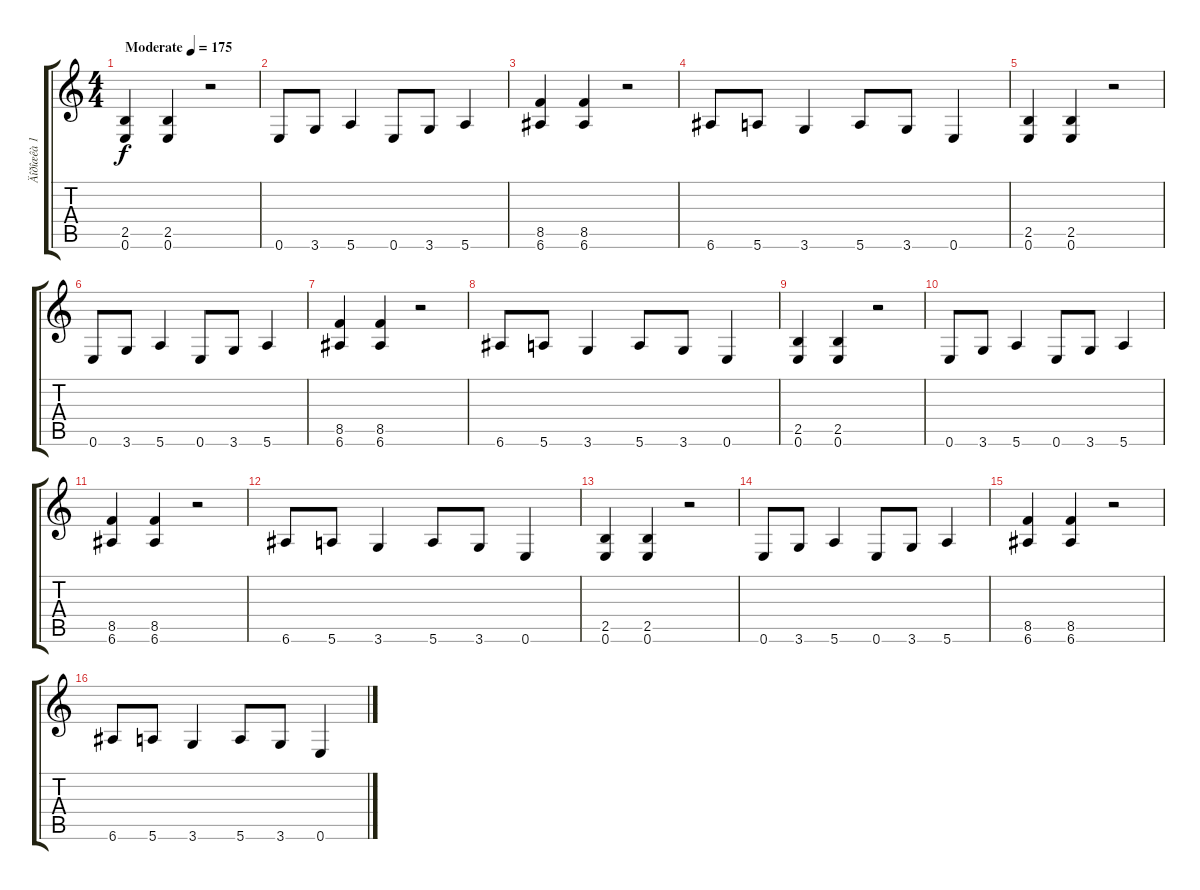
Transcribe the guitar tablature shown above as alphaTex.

\track ("Äîðîæêà 1" "Äîðîæêà 1") {instrument overdrivenguitar}
\staff {score tabs}
\tuning (E4 B3 G3 D3 A2 E2) {hide}
\ts (4 4)
\tempo (175 "Moderate")
\clef g2
\ks c
(2.5 0.6).4{dy f instrument overdrivenguitar} (2.5 0.6).4 r.2 |
0.6.8 3.6.8 5.6.4 0.6.8 3.6.8 5.6.4 |
(8.5 6.6).4 (8.5 6.6).4 r.2 |
6.6.8 5.6.8 3.6.4 5.6.8 3.6.8 0.6.4 |
(2.5 0.6).4 (2.5 0.6).4 r.2 |
0.6.8 3.6.8 5.6.4 0.6.8 3.6.8 5.6.4 |
(8.5 6.6).4 (8.5 6.6).4 r.2 |
6.6.8 5.6.8 3.6.4 5.6.8 3.6.8 0.6.4 |
(2.5 0.6).4 (2.5 0.6).4 r.2 |
0.6.8 3.6.8 5.6.4 0.6.8 3.6.8 5.6.4 |
(8.5 6.6).4 (8.5 6.6).4 r.2 |
6.6.8 5.6.8 3.6.4 5.6.8 3.6.8 0.6.4 |
(2.5 0.6).4 (2.5 0.6).4 r.2 |
0.6.8 3.6.8 5.6.4 0.6.8 3.6.8 5.6.4 |
(8.5 6.6).4 (8.5 6.6).4 r.2 |
6.6.8 5.6.8 3.6.4 5.6.8 3.6.8 0.6.4
